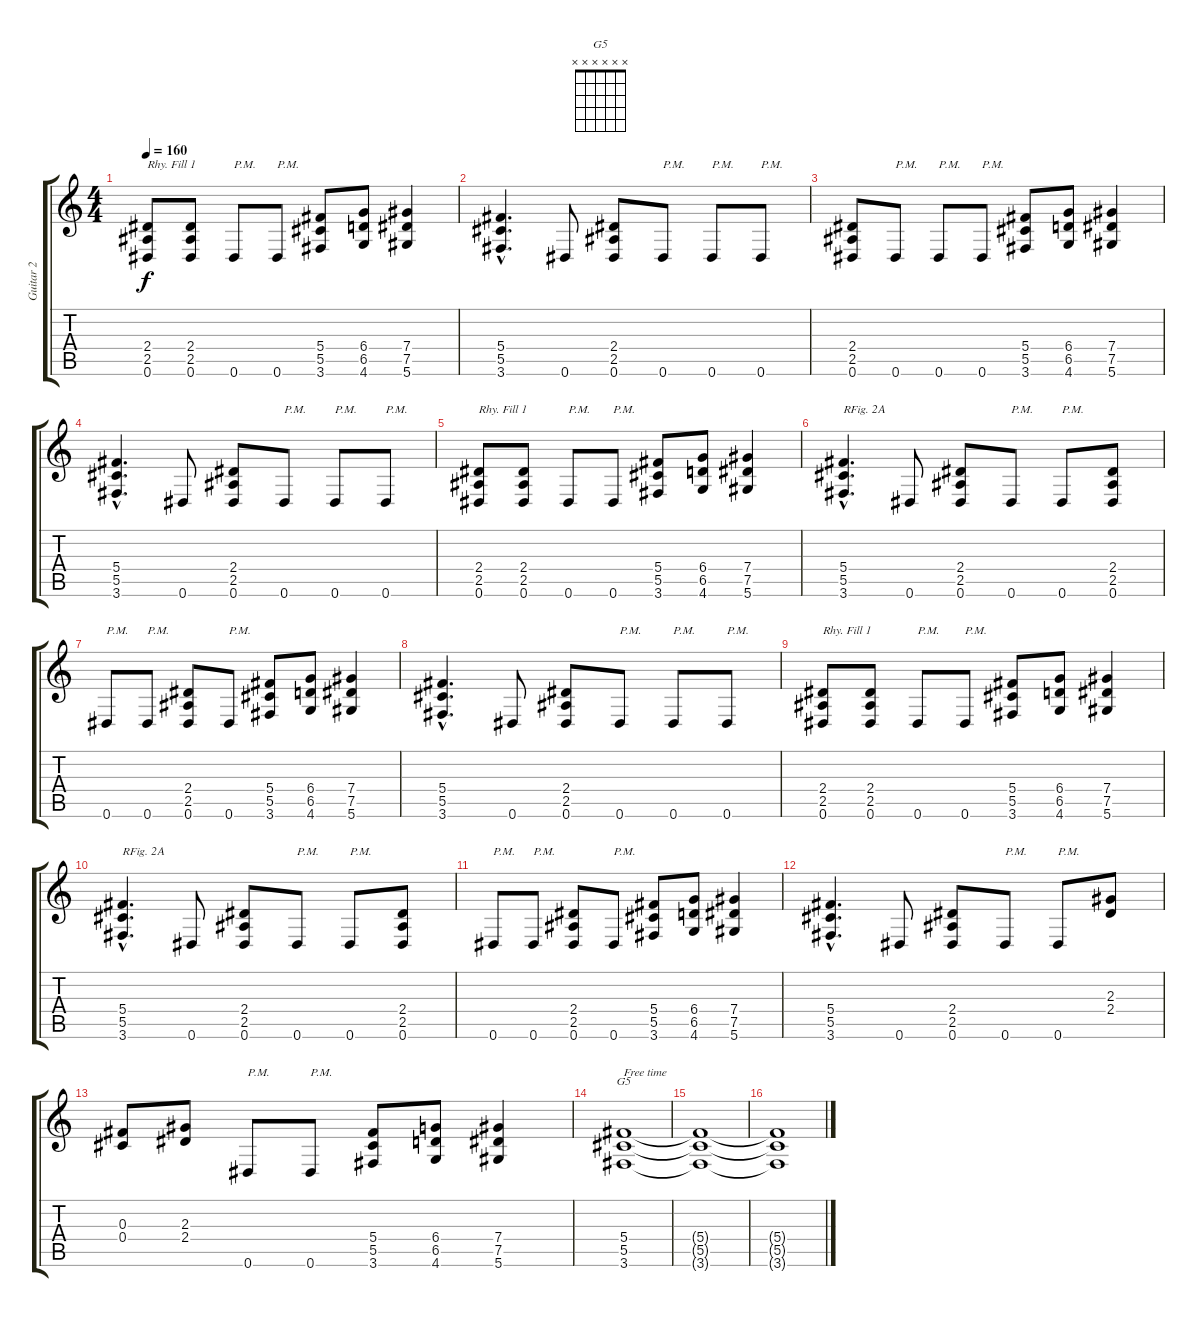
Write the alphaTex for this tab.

\track ("Guitar 2" "Guitar 2") {instrument distortionguitar}
\staff {score tabs}
\tuning (Eb4 Bb3 Gb3 Db3 Ab2 Eb2) {hide}
\chord ("G5" x x x x x x) {firstfret 0}
\ts (4 4)
\tempo 160
\clef g2
\ks c
(2.4 2.5 0.6).8{txt "Rhy. Fill 1" dy f} (2.4 2.5 0.6).8 0.6.8{txt "P.M."} 0.6.8{txt "P.M."} (5.4 5.5 3.6).8 (6.4 6.5 4.6).8 (7.4 7.5 5.6).4 |
(5.4{hac} 5.5{hac} 3.6{hac}).4{d} 0.6.8 (2.4 2.5 0.6).8 0.6.8{txt "P.M."} 0.6.8{txt "P.M."} 0.6.8{txt "P.M."} |
(2.4 2.5 0.6).8 0.6.8{txt "P.M."} 0.6.8{txt "P.M."} 0.6.8{txt "P.M."} (5.4 5.5 3.6).8 (6.4 6.5 4.6).8 (7.4 7.5 5.6).4 |
(5.4{hac} 5.5{hac} 3.6{hac}).4{d} 0.6.8 (2.4 2.5 0.6).8 0.6.8{txt "P.M."} 0.6.8{txt "P.M."} 0.6.8{txt "P.M."} |
(2.4 2.5 0.6).8{txt "Rhy. Fill 1"} (2.4 2.5 0.6).8 0.6.8{txt "P.M."} 0.6.8{txt "P.M."} (5.4 5.5 3.6).8 (6.4 6.5 4.6).8 (7.4 7.5 5.6).4 |
(5.4{hac} 5.5{hac} 3.6{hac}).4{d txt "RFig. 2A"} 0.6.8 (2.4 2.5 0.6).8 0.6.8{txt "P.M."} 0.6.8{txt "P.M."} (2.4 2.5 0.6).8 |
0.6.8{txt "P.M."} 0.6.8{txt "P.M."} (2.4 2.5 0.6).8 0.6.8{txt "P.M."} (5.4 5.5 3.6).8 (6.4 6.5 4.6).8 (7.4 7.5 5.6).4 |
(5.4{hac} 5.5{hac} 3.6{hac}).4{d} 0.6.8 (2.4 2.5 0.6).8 0.6.8{txt "P.M."} 0.6.8{txt "P.M."} 0.6.8{txt "P.M."} |
(2.4 2.5 0.6).8{txt "Rhy. Fill 1"} (2.4 2.5 0.6).8 0.6.8{txt "P.M."} 0.6.8{txt "P.M."} (5.4 5.5 3.6).8 (6.4 6.5 4.6).8 (7.4 7.5 5.6).4 |
(5.4{hac} 5.5{hac} 3.6{hac}).4{d txt "RFig. 2A"} 0.6.8 (2.4 2.5 0.6).8 0.6.8{txt "P.M."} 0.6.8{txt "P.M."} (2.4 2.5 0.6).8 |
0.6.8{txt "P.M."} 0.6.8{txt "P.M."} (2.4 2.5 0.6).8 0.6.8{txt "P.M."} (5.4 5.5 3.6).8 (6.4 6.5 4.6).8 (7.4 7.5 5.6).4 |
(5.4{hac} 5.5{hac} 3.6{hac}).4{d} 0.6.8 (2.4 2.5 0.6).8 0.6.8{txt "P.M."} 0.6.8{txt "P.M."} (2.3 2.4).8 |
(0.3 0.4).8 (2.3 2.4).8 0.6.8{txt "P.M."} 0.6.8{txt "P.M."} (5.4 5.5 3.6).8 (6.4 6.5 4.6).8 (7.4 7.5 5.6).4 |
(5.4 5.5 3.6).1{ch "G5" txt "Free time"} |
(5.4{t} 5.5{t} 3.6{t}).1 |
(5.4{t} 5.5{t} 3.6{t}).1
